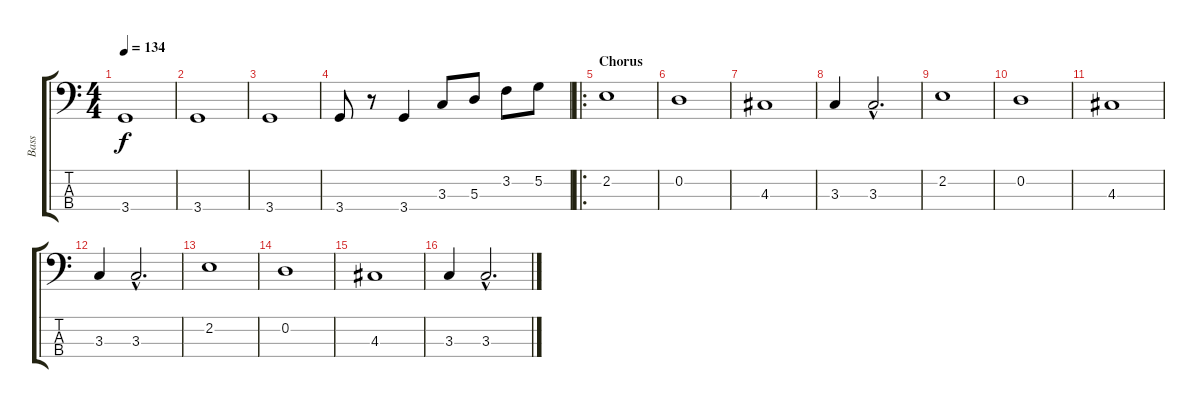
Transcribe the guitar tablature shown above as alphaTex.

\track ("Bass" "Bass") {instrument electricbassfinger}
\staff {score tabs}
\tuning (G2 D2 A1 E1) {hide}
\ts (4 4)
\tempo 134
\clef f4
\ks c
3.4.1{dy f} |
3.4.1 |
3.4.1 |
3.4.8 r.8 3.4.4 3.3.8 5.3.8 3.2.8 5.2.8 |
\ro
\section ("" "Chorus")
2.2.1 |
0.2.1 |
4.3.1 |
3.3.4 3.3{hac}.2{d} |
2.2.1 |
0.2.1 |
4.3.1 |
3.3.4 3.3{hac}.2{d} |
2.2.1 |
0.2.1 |
4.3.1 |
3.3.4 3.3{hac}.2{d}
